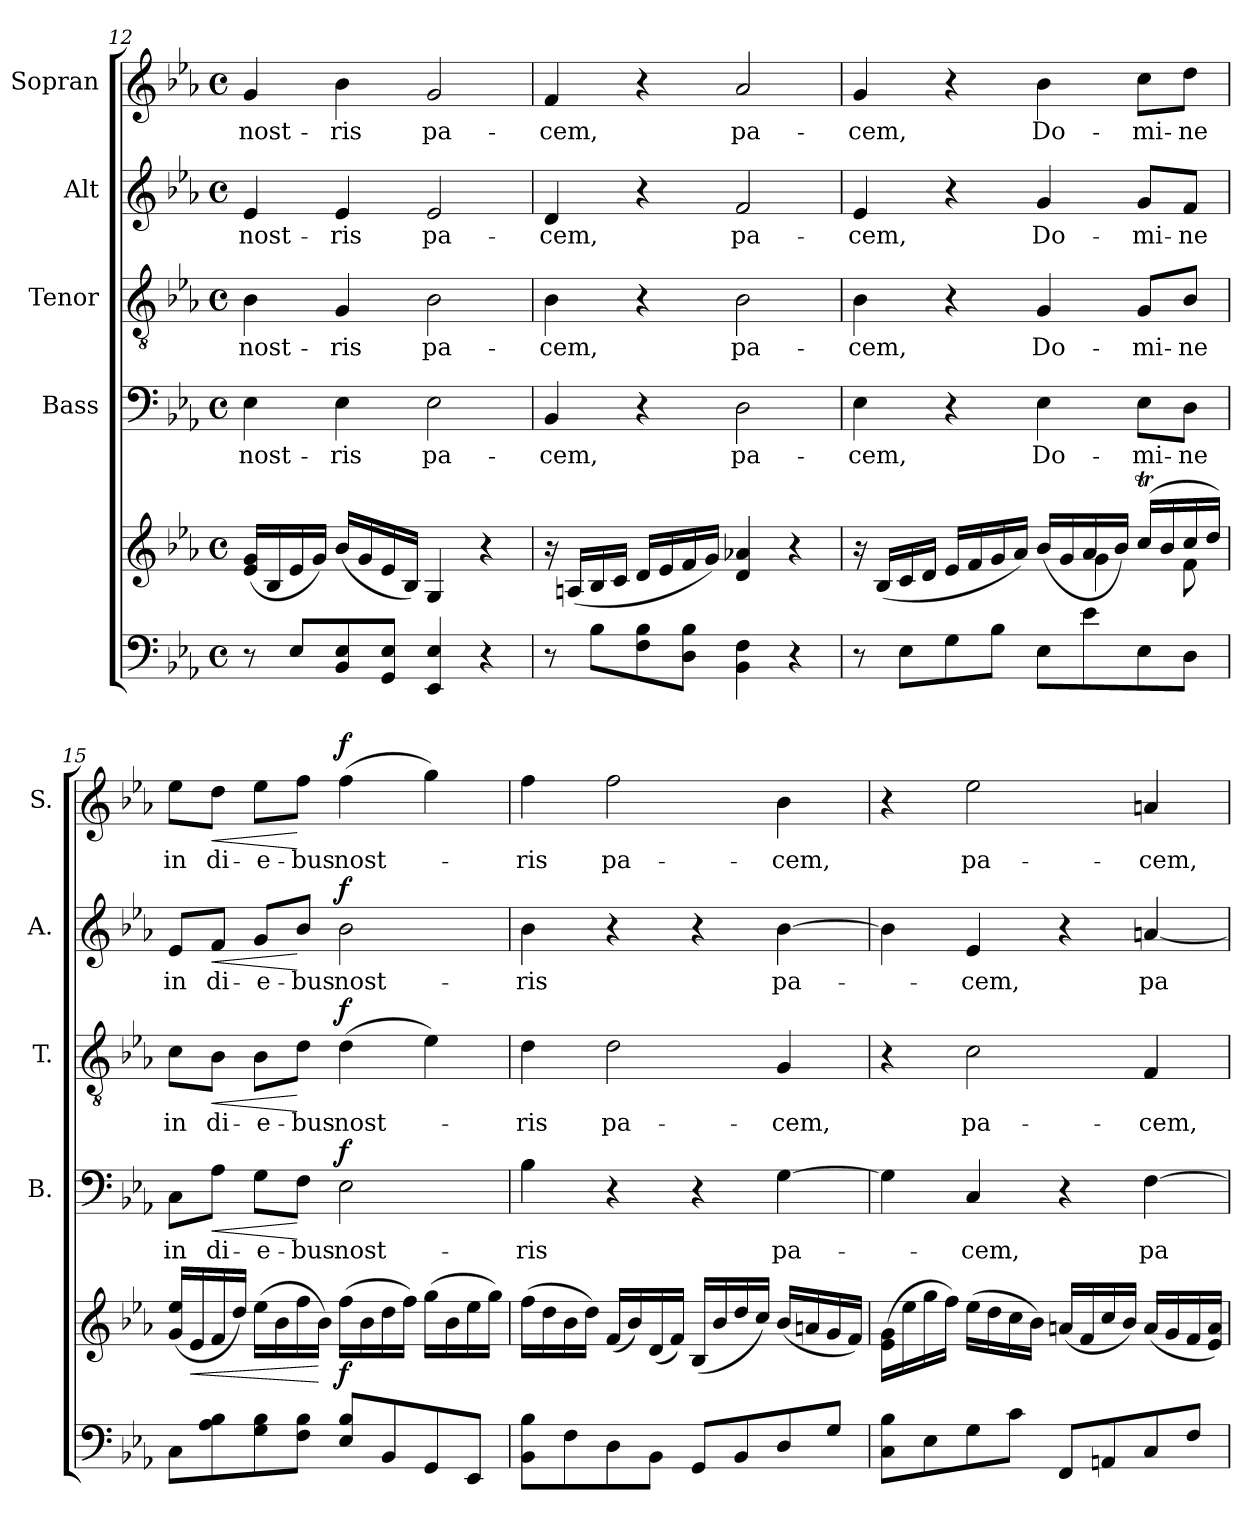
**kern	**kern	**dynam	**kern	**text	**dynam	**kern	**text	**dynam	**kern	**text	**dynam	**kern	**text	**dynam
*part5	*part5	*part5	*part4	*part4	*part4	*part3	*part3	*part3	*part2	*part2	*part2	*part1	*part1	*part1
*staff6	*staff5	*staff5/6	*staff4	*staff4	*staff4	*staff3	*staff3	*staff3	*staff2	*staff2	*staff2	*staff1	*staff1	*staff1
*	*	*	*I"Bass	*	*	*I"Tenor	*	*	*I"Alt	*	*	*I"Sopran	*	*
*	*	*	*I'B.	*	*	*I'T.	*	*	*I'A.	*	*	*I'S.	*	*
!!LO:PB:g=z
*clefF4	*clefG2	*	*clefF4	*	*	*clefGv2	*	*	*clefG2	*	*	*clefG2	*	*
*k[b-e-a-]	*k[b-e-a-]	*	*k[b-e-a-]	*	*	*k[b-e-a-]	*	*	*k[b-e-a-]	*	*	*k[b-e-a-]	*	*
*E-:	*E-:	*	*E-:	*	*	*E-:	*	*	*E-:	*	*	*E-:	*	*
*M4/4	*M4/4	*	*M4/4	*	*	*M4/4	*	*	*M4/4	*	*	*M4/4	*	*
*met(c)	*met(c)	*	*met(c)	*	*	*met(c)	*	*	*met(c)	*	*	*met(c)	*	*
=12	=12	=12	=12	=12	=12	=12	=12	=12	=12	=12	=12	=12	=12	=12
!	!	!	!	!LO:LY:b	!	!	!LO:LY:b	!	!	!LO:LY:b	!	!	!LO:LY:b	!
8r	(<16e-/ 16g/LL	.	4E-\	nost-	.	4B-\	nost-	.	4e-/	nost-	.	4g/	nost-	.
.	16B-/	.	.	.	.	.	.	.	.	.	.	.	.	.
8E-/L	16e-/	.	.	.	.	.	.	.	.	.	.	.	.	.
.	16g/JJ)	.	.	.	.	.	.	.	.	.	.	.	.	.
!	!	!	!	!LO:LY:b	!	!	!LO:LY:b	!	!	!LO:LY:b	!	!	!LO:LY:b	!
8BB-/ 8E-/	(<16b-/LL	.	4E-\	-ris	.	4G/	-ris	.	4e-/	-ris	.	4b-\	-ris	.
.	16g/	.	.	.	.	.	.	.	.	.	.	.	.	.
8GG/ 8E-/J	16e-/	.	.	.	.	.	.	.	.	.	.	.	.	.
.	16B-/JJ)	.	.	.	.	.	.	.	.	.	.	.	.	.
!	!	!	!	!LO:LY:b	!	!	!LO:LY:b	!	!	!LO:LY:b	!	!	!LO:LY:b	!
4EE-/ 4E-/	4G/	.	2E-\	pa-	.	2B-\	pa-	.	2e-/	pa-	.	2g/	pa-	.
4r	4r	.	.	.	.	.	.	.	.	.	.	.	.	.
=13	=13	=13	=13	=13	=13	=13	=13	=13	=13	=13	=13	=13	=13	=13
!	!	!	!	!LO:LY:b	!	!	!LO:LY:b	!	!	!LO:LY:b	!	!	!LO:LY:b	!
8r	16r	.	4BB-/	-cem,	.	4B-\	-cem,	.	4d/	-cem,	.	4f/	-cem,	.
.	(<16An/LL	.	.	.	.	.	.	.	.	.	.	.	.	.
8B-\L	16B-/	.	.	.	.	.	.	.	.	.	.	.	.	.
.	16c/JJ	.	.	.	.	.	.	.	.	.	.	.	.	.
8F\ 8B-\	16d/LL	.	4r	.	.	4r	.	.	4r	.	.	4r	.	.
.	16e-/	.	.	.	.	.	.	.	.	.	.	.	.	.
8D\ 8B-\J	16f/	.	.	.	.	.	.	.	.	.	.	.	.	.
.	16g/JJ)	.	.	.	.	.	.	.	.	.	.	.	.	.
!	!	!	!	!LO:LY:b	!	!	!LO:LY:b	!	!	!LO:LY:b	!	!	!LO:LY:b	!
4BB-\ 4F\	4d/ 4a-X/	.	2D\	pa-	.	2B-\	pa-	.	2f/	pa-	.	2a-/	pa-	.
4r	4r	.	.	.	.	.	.	.	.	.	.	.	.	.
=14	=14	=14	=14	=14	=14	=14	=14	=14	=14	=14	=14	=14	=14	=14
*	*^	*	*	*	*	*	*	*	*	*	*	*	*	*
!	!	!	!	!	!LO:LY:b	!	!	!LO:LY:b	!	!	!LO:LY:b	!	!	!LO:LY:b	!
8r	16r	2ryy	.	4E-\	-cem,	.	4B-\	-cem,	.	4e-/	-cem,	.	4g/	-cem,	.
.	(>16B-/LL	.	.	.	.	.	.	.	.	.	.	.	.	.	.
8E-\L	16c/	.	.	.	.	.	.	.	.	.	.	.	.	.	.
.	16d/JJ	.	.	.	.	.	.	.	.	.	.	.	.	.	.
8G\	16e-/LL	.	.	4r	.	.	4r	.	.	4r	.	.	4r	.	.
.	16f/	.	.	.	.	.	.	.	.	.	.	.	.	.	.
8B-\J	16g/	.	.	.	.	.	.	.	.	.	.	.	.	.	.
.	16a-/JJ)	.	.	.	.	.	.	.	.	.	.	.	.	.	.
!	!	!	!	!	!LO:LY:b	!	!	!LO:LY:b	!	!	!LO:LY:b	!	!	!LO:LY:b	!
8E-\L	(>16b-/LL	8ryy	.	4E-\	Do-	.	4G/	Do-	.	4g/	Do-	.	4b-\	Do-	.
.	16g/	.	.	.	.	.	.	.	.	.	.	.	.	.	.
8e-\	16a-/	4g\	.	.	.	.	.	.	.	.	.	.	.	.	.
.	16b-/JJ)	.	.	.	.	.	.	.	.	.	.	.	.	.	.
!	!	!	!	!	!LO:LY:b	!	!	!LO:LY:b	!	!	!LO:LY:b	!	!	!LO:LY:b	!
8E-\	(>16ccT/LL	.	.	8E-\L	-mi-	.	8G/L	-mi-	.	8g/L	-mi-	.	8cc\L	-mi-	.
.	16b-/	.	.	.	.	.	.	.	.	.	.	.	.	.	.
!	!	!	!	!	!LO:LY:b	!	!	!LO:LY:b	!	!	!LO:LY:b	!	!	!LO:LY:b	!
8D\J	16cc/	8f\	.	8D\J	-ne	.	8B-/J	-ne	.	8f/J	-ne	.	8dd\J	-ne	.
.	16dd/JJ)	.	.	.	.	.	.	.	.	.	.	.	.	.	.
*	*v	*v	*	*	*	*	*	*	*	*	*	*	*	*	*
=15	=15	=15	=15	=15	=15	=15	=15	=15	=15	=15	=15	=15	=15	=15
!	!	!	!	!LO:LY:b	!	!	!LO:LY:b	!	!	!LO:LY:b	!	!	!LO:LY:b	!
8C\L	(<16g/ 16ee-/LL	.	8C\L	in	.	8c\L	in	.	8e-/L	in	.	8ee-\L	in	.
!	!	!LO:HP:b	!	!	!	!	!	!	!	!	!	!	!	!
.	16e-/	<	.	.	.	.	.	.	.	.	.	.	.	.
!	!	!	!	!LO:LY:b	!LO:HP:b	!	!LO:LY:b	!LO:HP:b	!	!LO:LY:b	!LO:HP:b	!	!LO:LY:b	!LO:HP:b
8A-\ 8B-\	16f/	.	8A-\J	di-	<	8B-\J	di-	<	8f/J	di-	<	8dd\J	di-	<
.	16dd/JJ)	.	.	.	.	.	.	.	.	.	.	.	.	.
!	!	!	!	!LO:LY:b	!	!	!LO:LY:b	!	!	!LO:LY:b	!	!	!LO:LY:b	!
8G\ 8B-\	(>16ee-\LL	.	8G\L	-e-	.	8B-\L	-e-	.	8g/L	-e-	.	8ee-\L	-e-	.
.	16b-\	.	.	.	.	.	.	.	.	.	.	.	.	.
!	!	!	!	!LO:LY:b	!	!	!LO:LY:b	!	!	!LO:LY:b	!	!	!LO:LY:b	!
8F\ 8B-\J	16ff\	.	8F\J	-bus	[	8d\J	-bus	[	8b-/J	-bus	[	8ff\J	-bus	[
.	16b-\JJ)	[	.	.	.	.	.	.	.	.	.	.	.	.
!	!	!LO:DY:b	!	!LO:LY:b	!LO:DY:a	!	!LO:LY:b	!LO:DY:a	!	!LO:LY:b	!LO:DY:a	!	!LO:LY:b	!LO:DY:a
8E-/ 8B-/L	(>16ff\LL	f	2E-\	nost-	f	(>4d\	nost-	f	2b-\	nost-	f	(>4ff\	nost-	f
.	16b-\	.	.	.	.	.	.	.	.	.	.	.	.	.
8BB-/	16dd\	.	.	.	.	.	.	.	.	.	.	.	.	.
.	16ff\JJ)	.	.	.	.	.	.	.	.	.	.	.	.	.
8GG/	(>16gg\LL	.	.	.	.	4e-\)	.	.	.	.	.	4gg\)	.	.
.	16b-\	.	.	.	.	.	.	.	.	.	.	.	.	.
8EE-/J	16ee-\	.	.	.	.	.	.	.	.	.	.	.	.	.
.	16gg\JJ)	.	.	.	.	.	.	.	.	.	.	.	.	.
!!LO:LB:g=z
=16	=16	=16	=16	=16	=16	=16	=16	=16	=16	=16	=16	=16	=16	=16
!	!	!	!	!LO:LY:b	!	!	!LO:LY:b	!	!	!LO:LY:b	!	!	!LO:LY:b	!
8BB-\ 8B-\L	(>16ff\LL	.	4B-\	-ris	.	4d\	-ris	.	4b-\	-ris	.	4ff\	-ris	.
.	16dd\	.	.	.	.	.	.	.	.	.	.	.	.	.
8F\	16b-\	.	.	.	.	.	.	.	.	.	.	.	.	.
.	16dd\JJ)	.	.	.	.	.	.	.	.	.	.	.	.	.
!	!	!	!	!	!	!	!LO:LY:b	!	!	!	!	!	!LO:LY:b	!
8D\	(<16f/LL	.	4r	.	.	2d\	pa-	.	4r	.	.	2ff\	pa-	.
.	16b-/)	.	.	.	.	.	.	.	.	.	.	.	.	.
8BB-\J	(<16d/	.	.	.	.	.	.	.	.	.	.	.	.	.
.	16f/JJ)	.	.	.	.	.	.	.	.	.	.	.	.	.
8GG/L	(<16B-/LL	.	4r	.	.	.	.	.	4r	.	.	.	.	.
.	16b-/	.	.	.	.	.	.	.	.	.	.	.	.	.
8BB-/	16dd/	.	.	.	.	.	.	.	.	.	.	.	.	.
.	16cc/JJ)	.	.	.	.	.	.	.	.	.	.	.	.	.
!	!	!	!	!LO:LY:b	!	!	!LO:LY:b	!	!	!LO:LY:b	!	!	!LO:LY:b	!
8D/	(<16b-/LL	.	[4G\	pa-	.	4G/	-cem,	.	[4b-\	pa-	.	4b-\	-cem,	.
.	16an/	.	.	.	.	.	.	.	.	.	.	.	.	.
8G/J	16g/	.	.	.	.	.	.	.	.	.	.	.	.	.
.	16f/JJ)	.	.	.	.	.	.	.	.	.	.	.	.	.
=17	=17	=17	=17	=17	=17	=17	=17	=17	=17	=17	=17	=17	=17	=17
8C\ 8B-\L	(>16e-\ 16g\LL	.	4G\]	.	.	4r	.	.	4b-\]	.	.	4r	.	.
.	16ee-\	.	.	.	.	.	.	.	.	.	.	.	.	.
8E-\	16gg\	.	.	.	.	.	.	.	.	.	.	.	.	.
.	16ff\JJ)	.	.	.	.	.	.	.	.	.	.	.	.	.
!	!	!	!	!LO:LY:b	!	!	!LO:LY:b	!	!	!LO:LY:b	!	!	!LO:LY:b	!
8G\	(>16ee-\LL	.	4C/	-cem,	.	2c\	pa-	.	4e-/	-cem,	.	2ee-\	pa-	.
.	16dd\	.	.	.	.	.	.	.	.	.	.	.	.	.
8c\J	16cc\	.	.	.	.	.	.	.	.	.	.	.	.	.
.	16b-\JJ)	.	.	.	.	.	.	.	.	.	.	.	.	.
8FF/L	(<16an/LL	.	4r	.	.	.	.	.	4r	.	.	.	.	.
.	16f/	.	.	.	.	.	.	.	.	.	.	.	.	.
8AAn/	16cc/	.	.	.	.	.	.	.	.	.	.	.	.	.
.	16b-/JJ)	.	.	.	.	.	.	.	.	.	.	.	.	.
!	!	!	!	!LO:LY:b	!	!	!LO:LY:b	!	!	!LO:LY:b	!	!	!LO:LY:b	!
8C/	(<16a/LL	.	[4F\	pa-	.	4F/	-cem,	.	[4an/	pa-	.	4an/	-cem,	.
.	16g/	.	.	.	.	.	.	.	.	.	.	.	.	.
8F/J	16f/	.	.	.	.	.	.	.	.	.	.	.	.	.
.	16e-/ 16a/JJ)	.	.	.	.	.	.	.	.	.	.	.	.	.
=	=	=	=	=	=	=	=	=	=	=	=	=	=	=
*-	*-	*-	*-	*-	*-	*-	*-	*-	*-	*-	*-	*-	*-	*-
